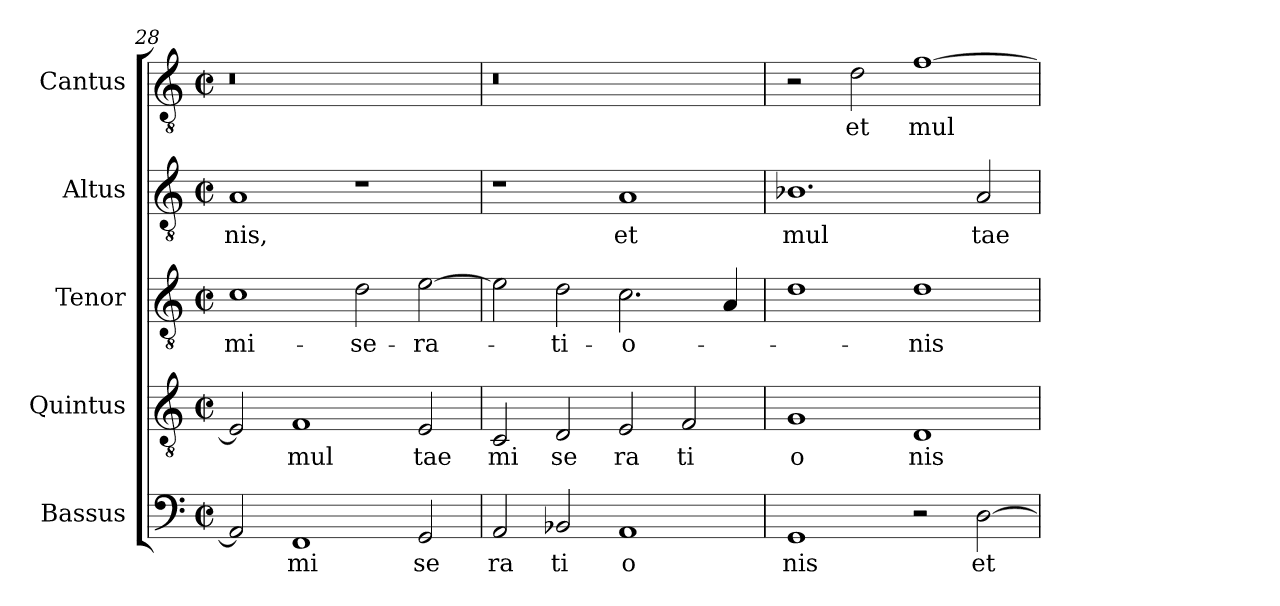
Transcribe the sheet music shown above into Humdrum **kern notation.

**kern	**text	**kern	**text	**kern	**text	**kern	**text	**kern	**text
*part5	*part5	*part4	*part4	*part3	*part3	*part2	*part2	*part1	*part1
*staff5	*staff5	*staff4	*staff4	*staff3	*staff3	*staff2	*staff2	*staff1	*staff1
*I"Bassus	*	*I"Quintus	*	*I"Tenor	*	*I"Altus	*	*I"Cantus	*
!!LO:LB:g=z
*clefF4	*	*clefGv2	*	*clefGv2	*	*clefGv2	*	*clefGv2	*
*M2/2	*	*M2/2	*	*M2/2	*	*M2/2	*	*M2/2	*
*met(c|)	*	*met(c|)	*	*met(c|)	*	*met(c|)	*	*met(c|)	*
=28	=28	=28	=28	=28	=28	=28	=28	=28	=28
!	!	!	!	!	!LO:LY:b:cj	!	!LO:LY:b:cj	!	!
2AA/]	.	2E/]	.	1c	mi-	1A	nis,	0r	.
!	!LO:LY:b:cj	!	!LO:LY:b:cj	!	!	!	!	!	!
1FF	mi	1F	mul	.	.	.	.	.	.
!	!	!	!	!	!LO:LY:b:cj	!	!	!	!
.	.	.	.	2d\	-se-	1r	.	.	.
!	!LO:LY:b:cj	!	!LO:LY:b:cj	!	!LO:LY:b:cj	!	!	!	!
2GG/	se	2E/	tae	[>2e\	-ra-	.	.	.	.
=29	=29	=29	=29	=29	=29	=29	=29	=29	=29
!	!LO:LY:b:cj	!	!LO:LY:b:cj	!	!	!	!	!	!
2AA/	ra	2C/	mi	2e\]	.	1r	.	0r	.
!	!LO:LY:b:cj	!	!LO:LY:b:cj	!	!LO:LY:b:cj	!	!	!	!
2BB-X/	ti	2D/	se	2d\	-ti-	.	.	.	.
!	!LO:LY:b:cj	!	!LO:LY:b:cj	!	!LO:LY:b:cj	!	!LO:LY:b:cj	!	!
1AA	o	2E/	ra	2.c\	-o-	1A	et	.	.
!	!	!	!LO:LY:b:cj	!	!	!	!	!	!
.	.	2F/	ti	.	.	.	.	.	.
.	.	.	.	4A/	.	.	.	.	.
=30	=30	=30	=30	=30	=30	=30	=30	=30	=30
!	!LO:LY:b:cj	!	!LO:LY:b:cj	!	!	!	!LO:LY:b:cj	!	!
1GG	nis	1G	o	1d	.	1.B-	mul	2r	.
!	!	!	!	!	!	!	!	!	!LO:LY:b:cj
.	.	.	.	.	.	.	.	2d\	et
!	!	!	!LO:LY:b:cj	!	!LO:LY:b:cj	!	!	!	!LO:LY:b
2r	.	1D	nis	1d	-nis	.	.	[>1f	mul-
!	!LO:LY:b:cj	!	!	!	!	!	!LO:LY:b:cj	!	!
[>2D\	et	.	.	.	.	2A/	tae	.	.
=	=	=	=	=	=	=	=	=	=
*-	*-	*-	*-	*-	*-	*-	*-	*-	*-
